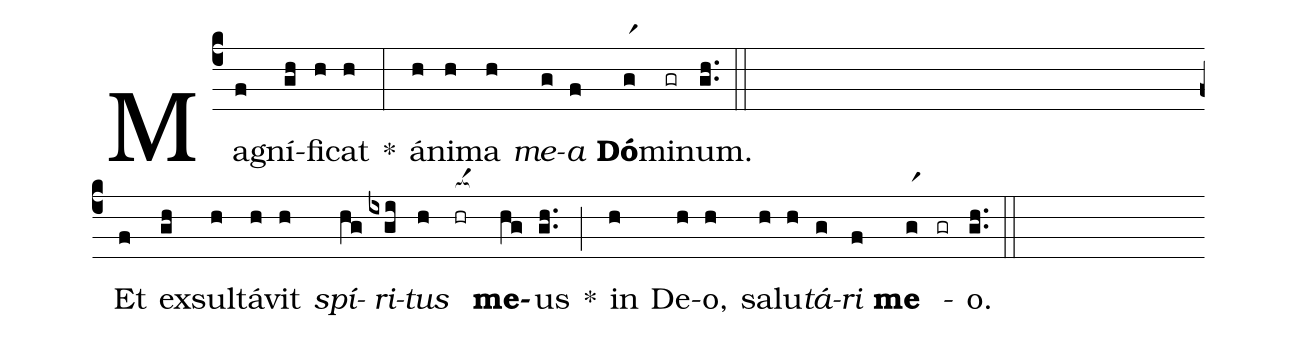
%%
(c4)
Ma(f)gní(gh)fi(h)cat(h) *(:)
á(h)ni(h)ma(h) <i>me</i>(g)<i>a</i>(f) <b>Dó</b>(gr1)mi(gr)num.(gh..) (::Z)

Et(f) ex(gh)sul(h)tá(h)vit(h)
<i>spí</i>(hg)<i>ri</i>(ixgi)<i>tus</i>(h)
(hr[ocba:1{]) <b>me</b>(h[ocba:1}]g)us(g.h.) *(;)
in(h) De(h)o,(h) sa(h)lu(h)<i>tá</i>(g)<i>ri</i>(f) <b>me</b>(gr1) -(gr) o.(gh..) (::)
